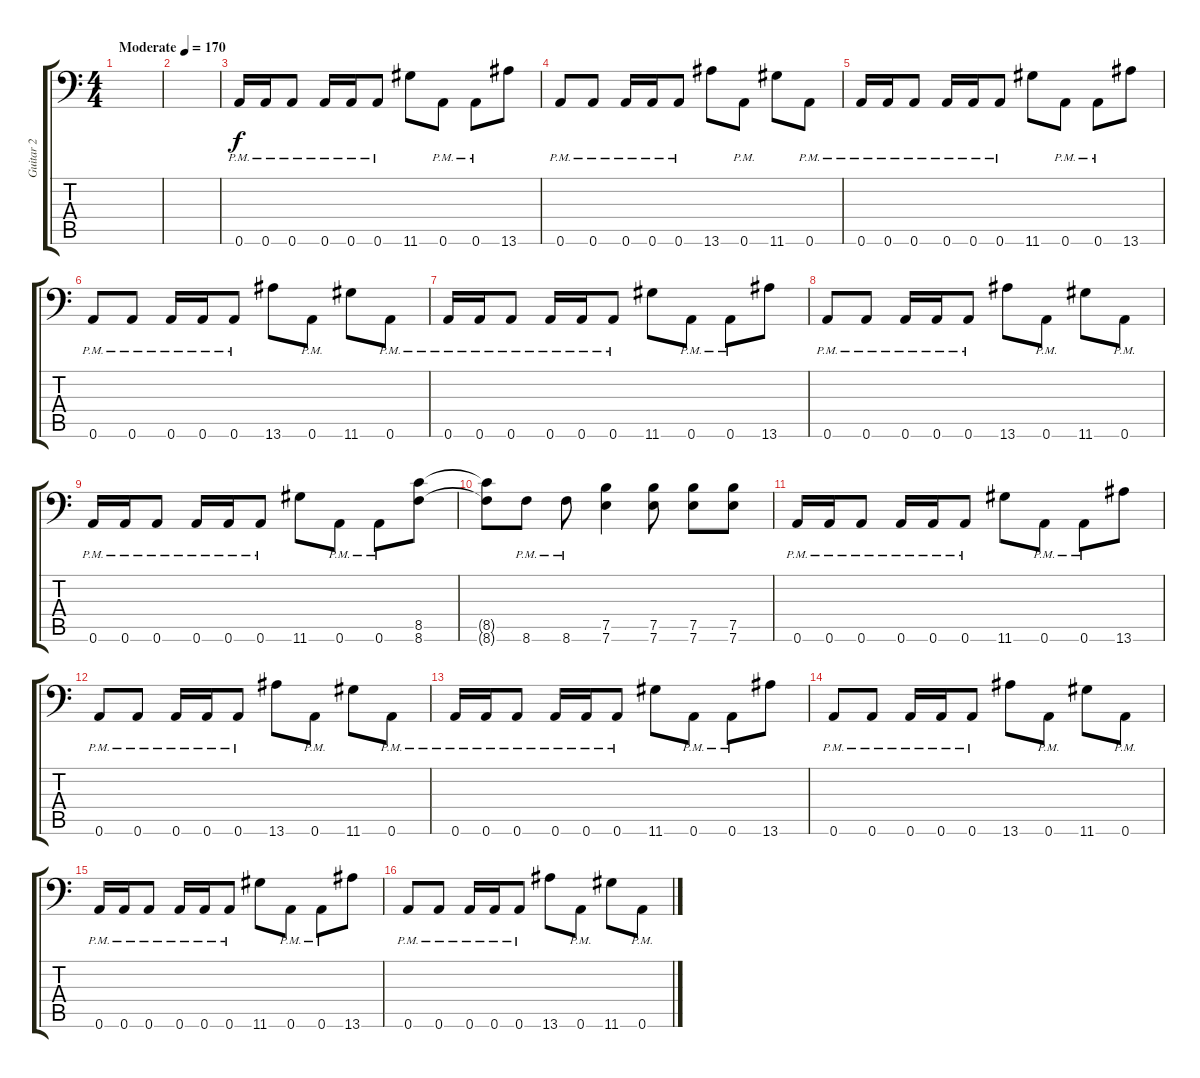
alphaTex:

\track ("Guitar 2" "Guitar 2") {instrument distortionguitar}
\staff {score tabs}
\tuning (B3 Gb3 D3 A2 E2 A1) {hide}
\ts (4 4)
\tempo (170 "Moderate")
\clef f4
\ks c
|
|
0.6{pm}.16 0.6{pm}.16 0.6{pm}.8 0.6{pm}.16 0.6{pm}.16 0.6{pm}.8 11.6.8 0.6{pm}.8 0.6{pm}.8 13.6.8 |
0.6{pm}.8 0.6{pm}.8 0.6{pm}.16 0.6{pm}.16 0.6{pm}.8 13.6.8 0.6{pm}.8 11.6.8 0.6{pm}.8 |
0.6{pm}.16 0.6{pm}.16 0.6{pm}.8 0.6{pm}.16 0.6{pm}.16 0.6{pm}.8 11.6.8 0.6{pm}.8 0.6{pm}.8 13.6.8 |
0.6{pm}.8 0.6{pm}.8 0.6{pm}.16 0.6{pm}.16 0.6{pm}.8 13.6.8 0.6{pm}.8 11.6.8 0.6{pm}.8 |
0.6{pm}.16 0.6{pm}.16 0.6{pm}.8 0.6{pm}.16 0.6{pm}.16 0.6{pm}.8 11.6.8 0.6{pm}.8 0.6{pm}.8 13.6.8 |
0.6{pm}.8 0.6{pm}.8 0.6{pm}.16 0.6{pm}.16 0.6{pm}.8 13.6.8 0.6{pm}.8 11.6.8 0.6{pm}.8 |
0.6{pm}.16 0.6{pm}.16 0.6{pm}.8 0.6{pm}.16 0.6{pm}.16 0.6{pm}.8 11.6.8 0.6{pm}.8 0.6{pm}.8 (8.5 8.6).8 |
(8.5{t} 8.6{t}).8 8.6{pm}.8 8.6{pm}.8 (7.5 7.6).4 (7.5 7.6).8 (7.5 7.6).8 (7.5 7.6).8 |
0.6{pm}.16 0.6{pm}.16 0.6{pm}.8 0.6{pm}.16 0.6{pm}.16 0.6{pm}.8 11.6.8 0.6{pm}.8 0.6{pm}.8 13.6.8 |
0.6{pm}.8 0.6{pm}.8 0.6{pm}.16 0.6{pm}.16 0.6{pm}.8 13.6.8 0.6{pm}.8 11.6.8 0.6{pm}.8 |
0.6{pm}.16 0.6{pm}.16 0.6{pm}.8 0.6{pm}.16 0.6{pm}.16 0.6{pm}.8 11.6.8 0.6{pm}.8 0.6{pm}.8 13.6.8 |
0.6{pm}.8 0.6{pm}.8 0.6{pm}.16 0.6{pm}.16 0.6{pm}.8 13.6.8 0.6{pm}.8 11.6.8 0.6{pm}.8 |
0.6{pm}.16 0.6{pm}.16 0.6{pm}.8 0.6{pm}.16 0.6{pm}.16 0.6{pm}.8 11.6.8 0.6{pm}.8 0.6{pm}.8 13.6.8 |
0.6{pm}.8 0.6{pm}.8 0.6{pm}.16 0.6{pm}.16 0.6{pm}.8 13.6.8 0.6{pm}.8 11.6.8 0.6{pm}.8
